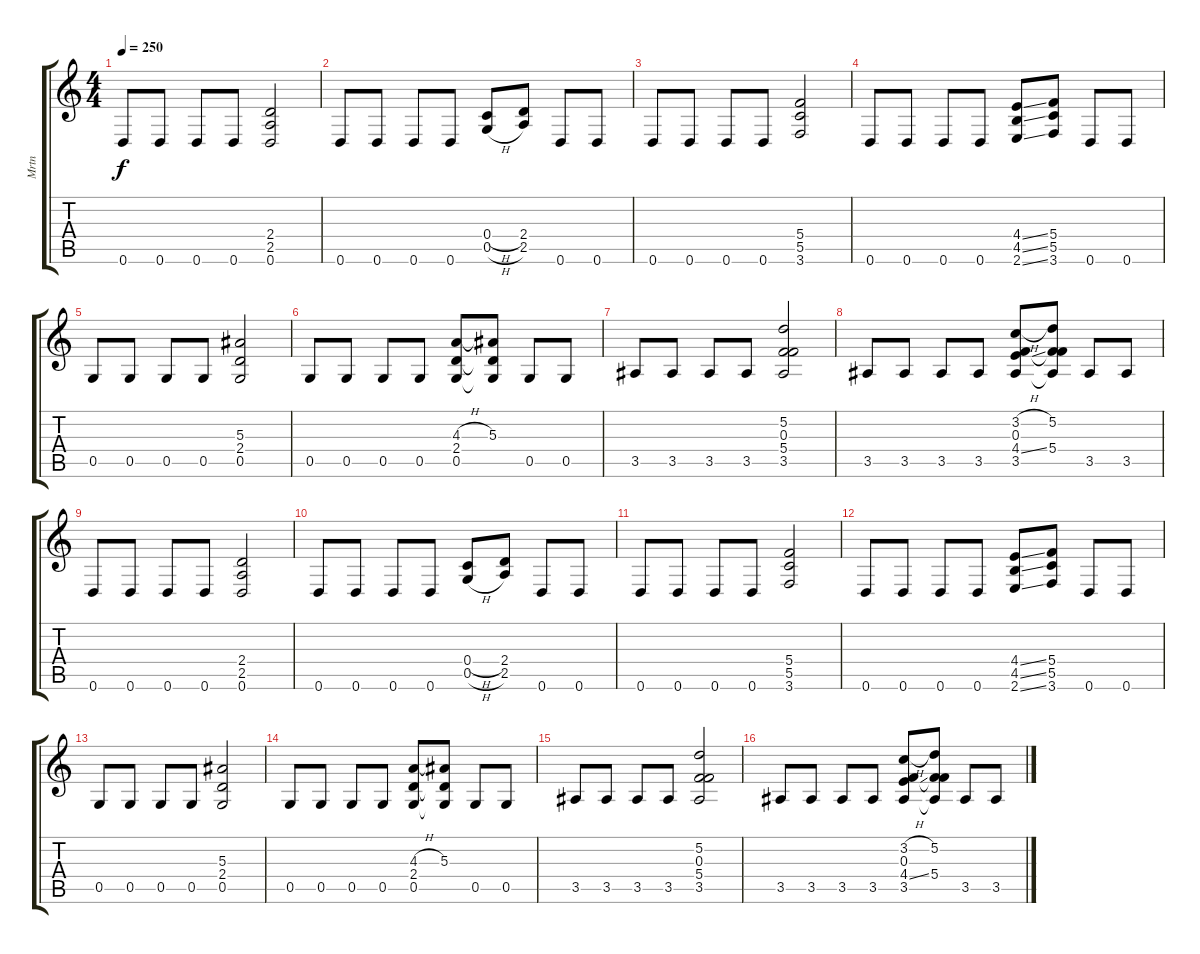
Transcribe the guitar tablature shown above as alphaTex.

\track ("Mrtn" "Mrtn") {instrument distortionguitar}
\staff {score tabs}
\tuning (D4 A3 F3 C3 G2 D2) {hide}
\ts (4 4)
\tempo 250
\clef g2
\ks c
0.6.8{dy f} 0.6.8 0.6.8 0.6.8 (2.4 2.5 0.6).2 |
0.6.8 0.6.8 0.6.8 0.6.8 (0.4{h} 0.5{h}).8 (2.4 2.5).8 0.6.8 0.6.8 |
0.6.8 0.6.8 0.6.8 0.6.8 (5.4 5.5 3.6).2 |
0.6.8 0.6.8 0.6.8 0.6.8 (4.4{ss} 4.5{ss} 2.6{ss}).8 (5.4 5.5 3.6).8 0.6.8 0.6.8 |
0.5.8 0.5.8 0.5.8 0.5.8 (5.3 2.4 0.5).2 |
0.5.8 0.5.8 0.5.8 0.5.8 (4.3{h} 2.4 0.5).8 (5.3 2.4{t} 0.5{t}).8 0.5.8 0.5.8 |
3.5.8 3.5.8 3.5.8 3.5.8 (5.2 0.3 5.4 3.5).2 |
3.5.8 3.5.8 3.5.8 3.5.8 (3.2{h} 0.3 4.4{ss} 3.5).8 (5.2 0.3{t} 5.4 3.5{t}).8 3.5.8 3.5.8 |
0.6.8 0.6.8 0.6.8 0.6.8 (2.4 2.5 0.6).2 |
0.6.8 0.6.8 0.6.8 0.6.8 (0.4{h} 0.5{h}).8 (2.4 2.5).8 0.6.8 0.6.8 |
0.6.8 0.6.8 0.6.8 0.6.8 (5.4 5.5 3.6).2 |
0.6.8 0.6.8 0.6.8 0.6.8 (4.4{ss} 4.5{ss} 2.6{ss}).8 (5.4 5.5 3.6).8 0.6.8 0.6.8 |
0.5.8 0.5.8 0.5.8 0.5.8 (5.3 2.4 0.5).2 |
0.5.8 0.5.8 0.5.8 0.5.8 (4.3{h} 2.4 0.5).8 (5.3 2.4{t} 0.5{t}).8 0.5.8 0.5.8 |
3.5.8 3.5.8 3.5.8 3.5.8 (5.2 0.3 5.4 3.5).2 |
3.5.8 3.5.8 3.5.8 3.5.8 (3.2{h} 0.3 4.4{ss} 3.5).8 (5.2 0.3{t} 5.4 3.5{t}).8 3.5.8 3.5.8
